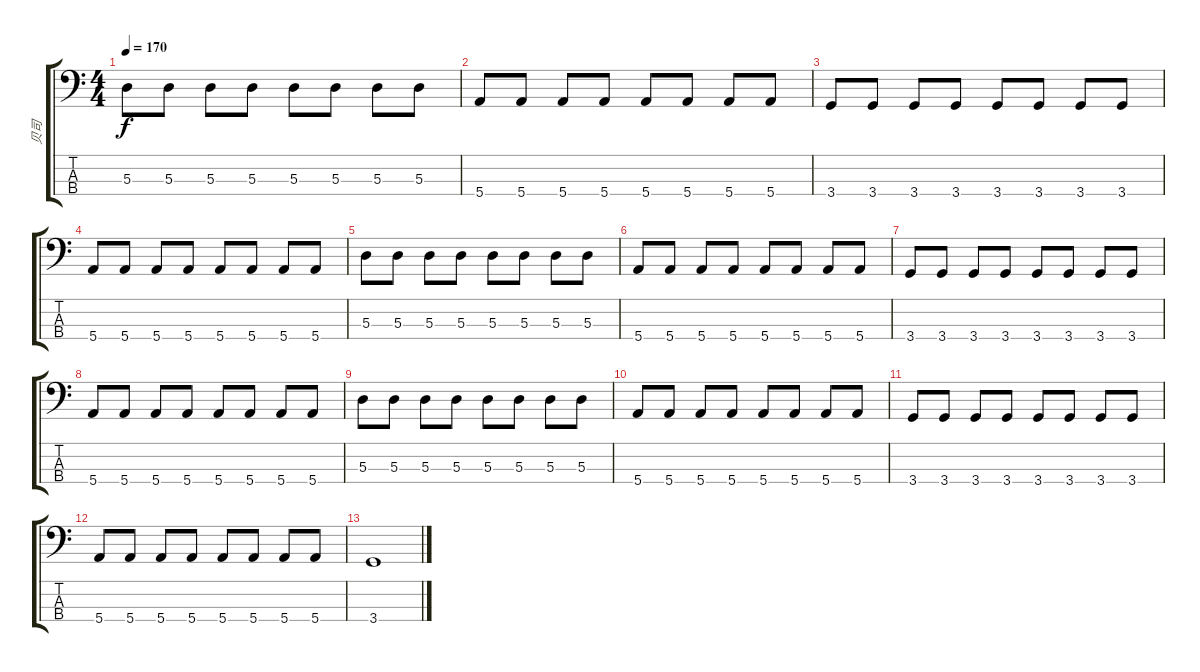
\track ("贝司" "贝司") {instrument electricbassfinger}
\staff {score tabs}
\tuning (G2 D2 A1 E1) {hide}
\ts (4 4)
\tempo 170
\clef f4
\ks c
5.3.8{dy f} 5.3.8 5.3.8 5.3.8 5.3.8 5.3.8 5.3.8 5.3.8 |
5.4.8 5.4.8 5.4.8 5.4.8 5.4.8 5.4.8 5.4.8 5.4.8 |
3.4.8 3.4.8 3.4.8 3.4.8 3.4.8 3.4.8 3.4.8 3.4.8 |
5.4.8 5.4.8 5.4.8 5.4.8 5.4.8 5.4.8 5.4.8 5.4.8 |
5.3.8 5.3.8 5.3.8 5.3.8 5.3.8 5.3.8 5.3.8 5.3.8 |
5.4.8 5.4.8 5.4.8 5.4.8 5.4.8 5.4.8 5.4.8 5.4.8 |
3.4.8 3.4.8 3.4.8 3.4.8 3.4.8 3.4.8 3.4.8 3.4.8 |
5.4.8 5.4.8 5.4.8 5.4.8 5.4.8 5.4.8 5.4.8 5.4.8 |
5.3.8 5.3.8 5.3.8 5.3.8 5.3.8 5.3.8 5.3.8 5.3.8 |
5.4.8 5.4.8 5.4.8 5.4.8 5.4.8 5.4.8 5.4.8 5.4.8 |
3.4.8 3.4.8 3.4.8 3.4.8 3.4.8 3.4.8 3.4.8 3.4.8 |
5.4.8 5.4.8 5.4.8 5.4.8 5.4.8 5.4.8 5.4.8 5.4.8 |
3.4.1
